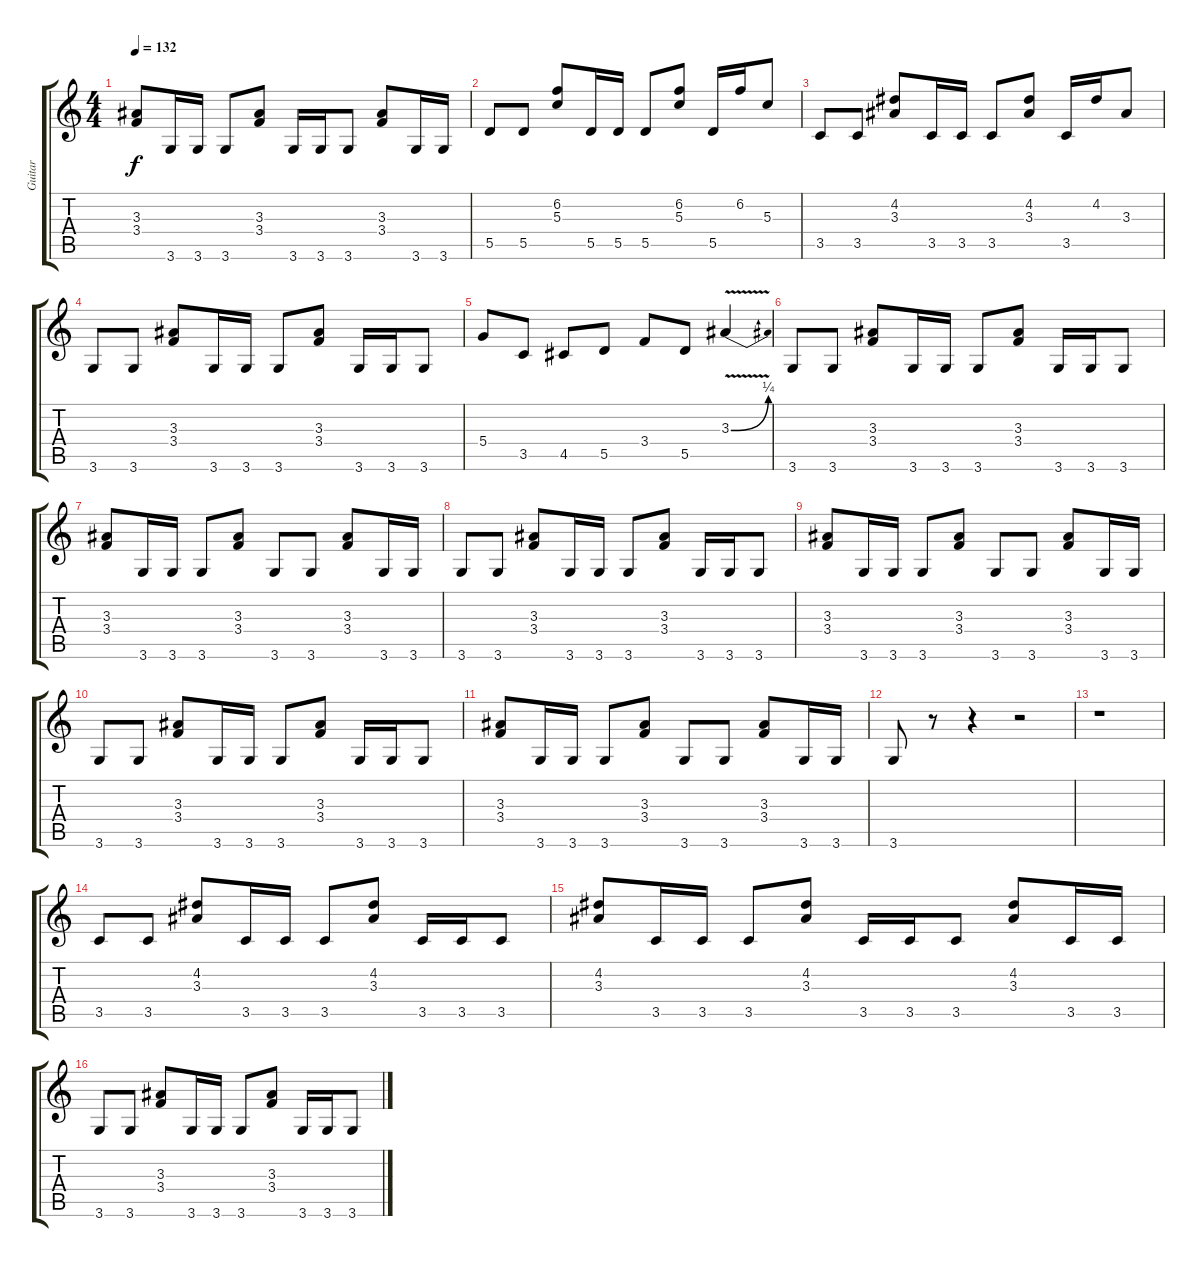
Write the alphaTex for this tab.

\track ("Guitar" "Guitar") {instrument overdrivenguitar}
\staff {score tabs}
\tuning (E4 B3 G3 D3 A2 E2) {hide}
\ts (4 4)
\tempo 132
\clef g2
\ks c
(3.3 3.4).8{dy f} 3.6.16 3.6.16 3.6.8 (3.3 3.4).8 3.6.16 3.6.16 3.6.8 (3.3 3.4).8 3.6.16 3.6.16 |
5.5.8 5.5.8 (6.2 5.3).8 5.5.16 5.5.16 5.5.8 (6.2 5.3).8 5.5.16 6.2.16 5.3.8 |
3.5.8 3.5.8 (4.2 3.3).8 3.5.16 3.5.16 3.5.8 (4.2 3.3).8 3.5.16 4.2.16 3.3.8 |
3.6.8 3.6.8 (3.3 3.4).8 3.6.16 3.6.16 3.6.8 (3.3 3.4).8 3.6.16 3.6.16 3.6.8 |
5.4.8 3.5.8 4.5.8 5.5.8 3.4.8 5.5.8 3.3{be (bend 0 0 60 1) v}.4 |
3.6.8 3.6.8 (3.3 3.4).8 3.6.16 3.6.16 3.6.8 (3.3 3.4).8 3.6.16 3.6.16 3.6.8 |
(3.3 3.4).8 3.6.16 3.6.16 3.6.8 (3.3 3.4).8 3.6.8 3.6.8 (3.3 3.4).8 3.6.16 3.6.16 |
3.6.8 3.6.8 (3.3 3.4).8 3.6.16 3.6.16 3.6.8 (3.3 3.4).8 3.6.16 3.6.16 3.6.8 |
(3.3 3.4).8 3.6.16 3.6.16 3.6.8 (3.3 3.4).8 3.6.8 3.6.8 (3.3 3.4).8 3.6.16 3.6.16 |
3.6.8 3.6.8 (3.3 3.4).8 3.6.16 3.6.16 3.6.8 (3.3 3.4).8 3.6.16 3.6.16 3.6.8 |
(3.3 3.4).8 3.6.16 3.6.16 3.6.8 (3.3 3.4).8 3.6.8 3.6.8 (3.3 3.4).8 3.6.16 3.6.16 |
3.6.8 r.8 r.4 r.2 |
r.1 |
3.5.8 3.5.8 (4.2 3.3).8 3.5.16 3.5.16 3.5.8 (4.2 3.3).8 3.5.16 3.5.16 3.5.8 |
(4.2 3.3).8 3.5.16 3.5.16 3.5.8 (4.2 3.3).8 3.5.16 3.5.16 3.5.8 (4.2 3.3).8 3.5.16 3.5.16 |
3.6.8 3.6.8 (3.3 3.4).8 3.6.16 3.6.16 3.6.8 (3.3 3.4).8 3.6.16 3.6.16 3.6.8
